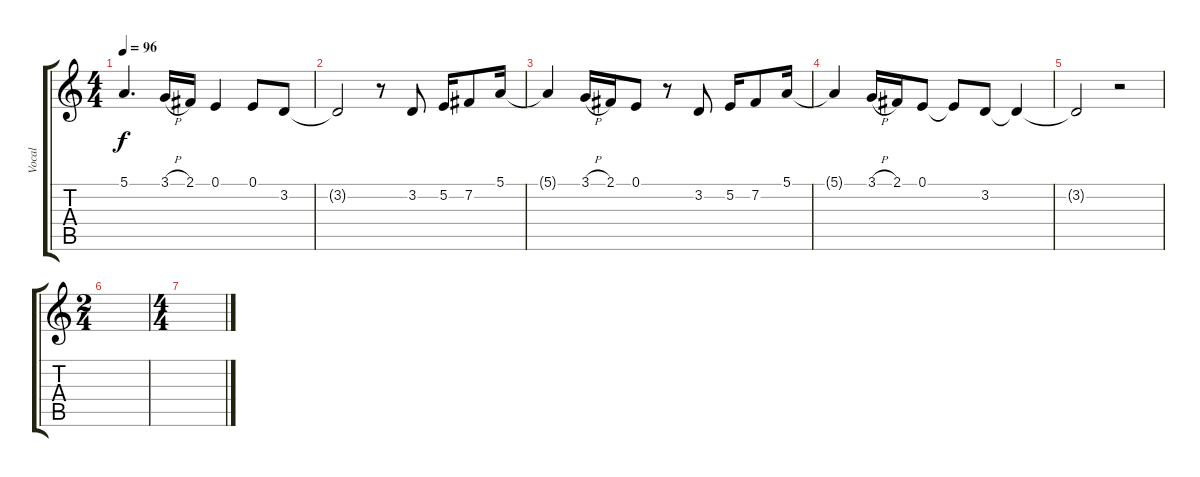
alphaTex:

\track ("Vocal" "Vocal") {instrument acousticgrandpiano}
\staff {score tabs}
\tuning (E4 B3 G3 D3 A2 E2) {hide}
\ts (4 4)
\tempo 96
\clef g2
\ks c
5.1{t}.4{d dy f} 3.1{h}.16 2.1.16 0.1.4 0.1.8 3.2.8 |
3.2{t}.2 r.8 3.2.8 5.2.16 7.2.8 5.1.16 |
5.1{t}.4 3.1{h}.16 2.1.16 0.1.8 r.8 3.2.8 5.2.16 7.2.8 5.1.16 |
5.1{t}.4 3.1{h}.16 2.1.16 0.1.8 0.1{t}.8 3.2.8 3.2{t}.4 |
3.2{t}.2 r.2 |
\ts (2 4)
|
\ts (4 4)
